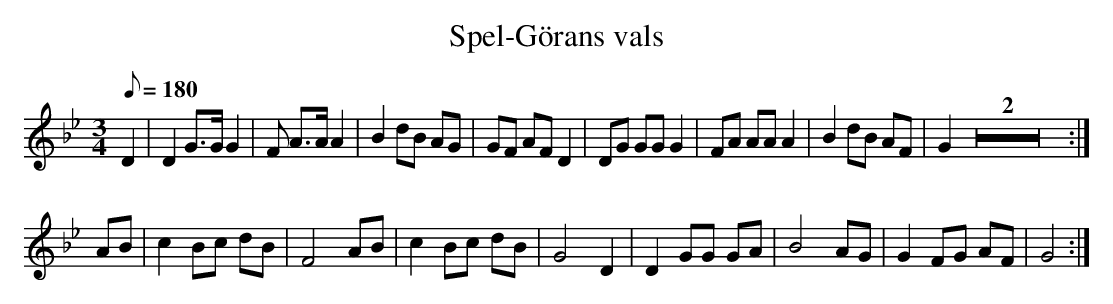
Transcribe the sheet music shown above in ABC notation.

X:1
T:Spel-Görans vals
M:3/4
L:1/8
K:Bb
Q:180
D2| D2 G3/2G/2 G2 | F#2 A3/2A/2 A2 | B2 dB AG | GF AF# D2 | DG GG G2 | F#A AA A2 | B2 dB AF# | G2 Z2 :|
AB | c2 Bc dB | F4 AB | c2 Bc dB | G4 D2 | D2 GG GA | B4 AG | G2 F#G AF# | G4 :|
